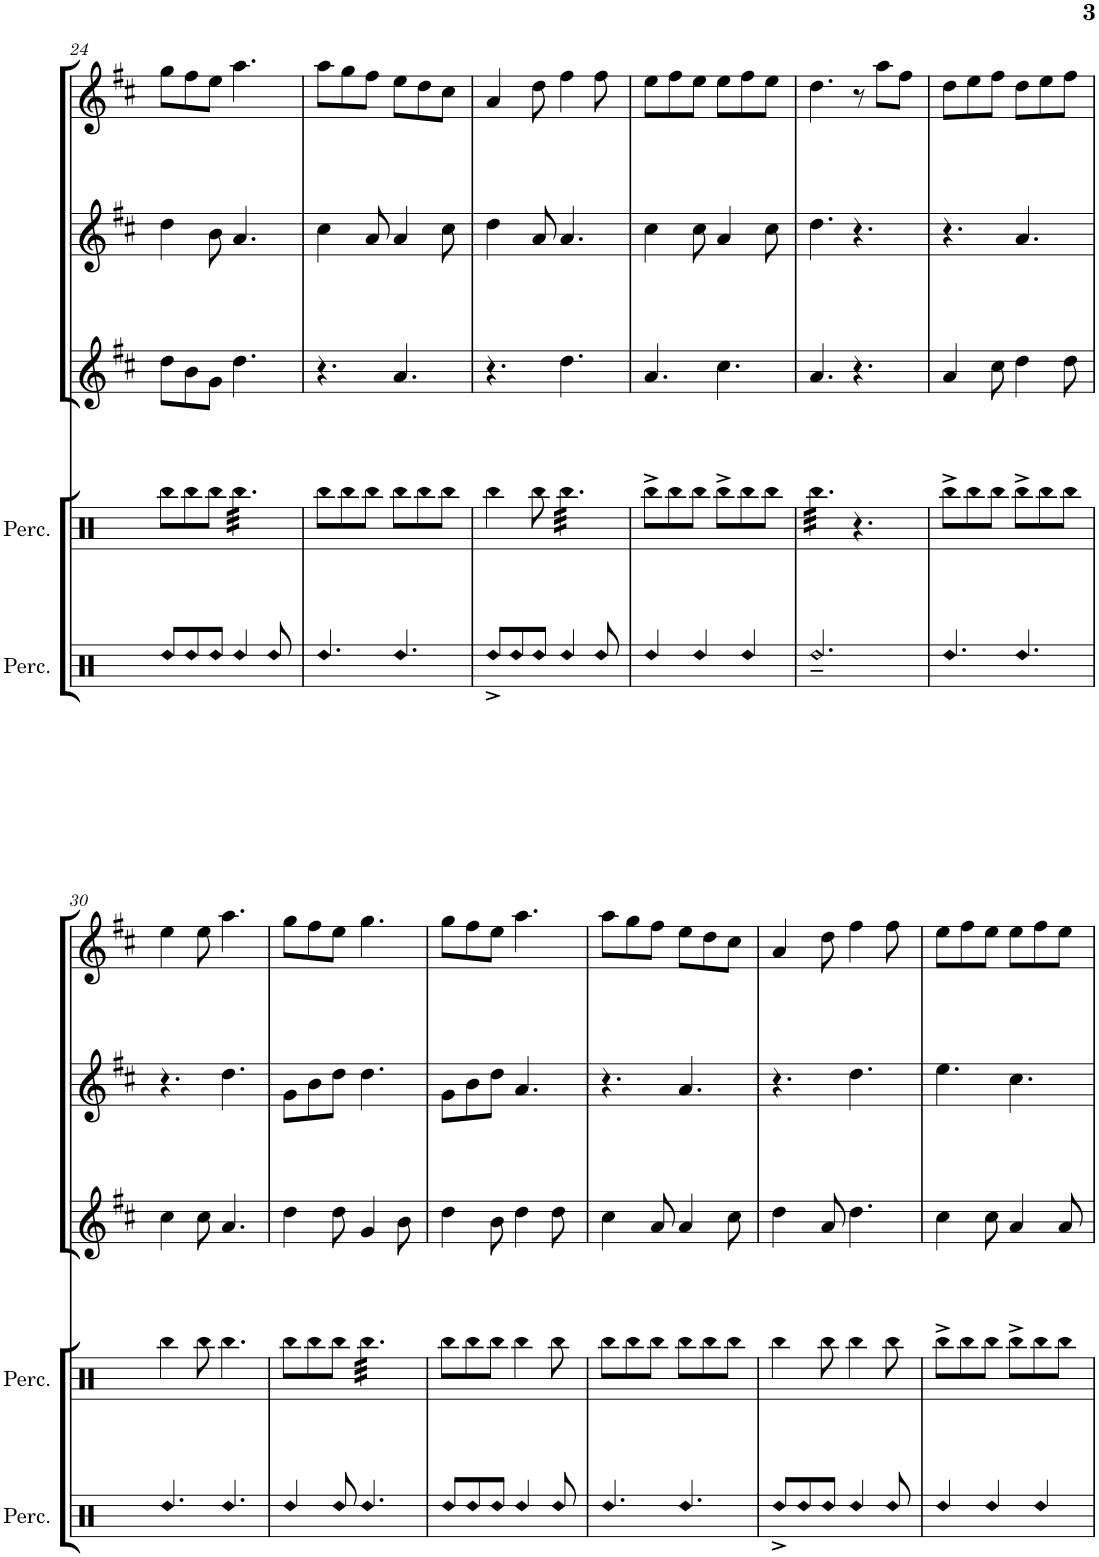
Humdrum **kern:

**kern	**kern	**kern	**kern	**kern
*part5	*part4	*part3	*part2	*part1
*staff5	*staff4	*staff3	*staff2	*staff1
*I"Tabal Greu	*I"Tabal	*I"Gralla 3	*I"Gralla 2	*I"Gralla 1
!!LO:PB:g=z
*clefX	*clefX	*clefG2	*clefG2	*clefG2
*k[]	*k[]	*k[f#c#]	*k[f#c#]	*k[f#c#]
*	*	*D:	*D:	*D:
*M6/8	*M6/8	*M6/8	*M6/8	*M6/8
=24	=24	=24	=24	=24
!LO:N:head=diamond	!	!	!	!
8Rdd/L	8Rbb\L	8dd\L	4dd\	8gg\L
!LO:N:head=diamond	!	!	!	!
8Rdd/	8Rbb\	8b\	.	8ff#\
!LO:N:head=diamond	!	!	!	!
8Rdd/J	8Rbb\J	8g\J	8b\	8ee\J
!LO:N:head=diamond	!	!	!	!
*	*tremolo	*	*	*
4Rdd/	32Rbb\LLL	4.dd\	4.a/	4.aa\
.	32Rbb\	.	.	.
.	32Rbb\	.	.	.
.	32Rbb\	.	.	.
.	32Rbb\	.	.	.
.	32Rbb\	.	.	.
.	32Rbb\	.	.	.
.	32Rbb\	.	.	.
!LO:N:head=diamond	!	!	!	!
8Rdd/	32Rbb\	.	.	.
.	32Rbb\	.	.	.
.	32Rbb\	.	.	.
.	32Rbb\JJJ	.	.	.
*	*Xtremolo	*	*	*
=25	=25	=25	=25	=25
!LO:N:head=diamond	!	!	!	!
4.Rdd/	8Rbb\L	4.r	4cc#\	8aa\L
.	8Rbb\	.	.	8gg\
.	8Rbb\J	.	8a/	8ff#\J
!LO:N:head=diamond	!	!	!	!
4.Rdd/	8Rbb\L	4.a/	4a/	8ee\L
.	8Rbb\	.	.	8dd\
.	8Rbb\J	.	8cc#\	8cc#\J
=26	=26	=26	=26	=26
!LO:N:head=diamond	!	!	!	!
8Rdd^/L	4Rbb\	4.r	4dd\	4a/
!LO:N:head=diamond	!	!	!	!
8Rdd/	.	.	.	.
!LO:N:head=diamond	!	!	!	!
8Rdd/J	8Rbb\	.	8a/	8dd\
!LO:N:head=diamond	!	!	!	!
*	*tremolo	*	*	*
4Rdd/	32Rbb\LLL	4.dd\	4.a/	4ff#\
.	32Rbb\	.	.	.
.	32Rbb\	.	.	.
.	32Rbb\	.	.	.
.	32Rbb\	.	.	.
.	32Rbb\	.	.	.
.	32Rbb\	.	.	.
.	32Rbb\	.	.	.
!LO:N:head=diamond	!	!	!	!
8Rdd/	32Rbb\	.	.	8ff#\
.	32Rbb\	.	.	.
.	32Rbb\	.	.	.
.	32Rbb\JJJ	.	.	.
*	*Xtremolo	*	*	*
=27	=27	=27	=27	=27
!LO:N:head=diamond	!	!	!	!
4Rdd/	8Rbb^\L	4.a/	4cc#\	8ee\L
.	8Rbb\	.	.	8ff#\
!LO:N:head=diamond	!	!	!	!
4Rdd/	8Rbb\J	.	8cc#\	8ee\J
.	8Rbb^\L	4.cc#\	4a/	8ee\L
!LO:N:head=diamond	!	!	!	!
4Rdd/	8Rbb\	.	.	8ff#\
.	8Rbb\J	.	8cc#\	8ee\J
=28	=28	=28	=28	=28
!LO:N:head=diamond	!	!	!	!
*	*tremolo	*	*	*
2.Rdd~/	32Rbb\LLL	4.a/	4.dd\	4.dd\
.	32Rbb\	.	.	.
.	32Rbb\	.	.	.
.	32Rbb\	.	.	.
.	32Rbb\	.	.	.
.	32Rbb\	.	.	.
.	32Rbb\	.	.	.
.	32Rbb\	.	.	.
.	32Rbb\	.	.	.
.	32Rbb\	.	.	.
.	32Rbb\	.	.	.
.	32Rbb\JJJ	.	.	.
*	*Xtremolo	*	*	*
.	4.r	4.r	4.r	8r
.	.	.	.	8aa\L
.	.	.	.	8ff#\J
=29	=29	=29	=29	=29
!LO:N:head=diamond	!	!	!	!
4.Rdd/	8Rbb^\L	4a/	4.r	8dd\L
.	8Rbb\	.	.	8ee\
.	8Rbb\J	8cc#\	.	8ff#\J
!LO:N:head=diamond	!	!	!	!
4.Rdd/	8Rbb^\L	4dd\	4.a/	8dd\L
.	8Rbb\	.	.	8ee\
.	8Rbb\J	8dd\	.	8ff#\J
!!LO:LB:g=z
=30	=30	=30	=30	=30
!LO:N:head=diamond	!	!	!	!
4.Rdd/	4Rbb\	4cc#\	4.r	4ee\
.	8Rbb\	8cc#\	.	8ee\
!LO:N:head=diamond	!	!	!	!
4.Rdd/	4.Rbb\	4.a/	4.dd\	4.aa\
=31	=31	=31	=31	=31
!LO:N:head=diamond	!	!	!	!
4Rdd/	8Rbb\L	4dd\	8g\L	8gg\L
.	8Rbb\	.	8b\	8ff#\
!LO:N:head=diamond	!	!	!	!
8Rdd/	8Rbb\J	8dd\	8dd\J	8ee\J
!LO:N:head=diamond	!	!	!	!
*	*tremolo	*	*	*
4.Rdd/	32Rbb\LLL	4g/	4.dd\	4.gg\
.	32Rbb\	.	.	.
.	32Rbb\	.	.	.
.	32Rbb\	.	.	.
.	32Rbb\	.	.	.
.	32Rbb\	.	.	.
.	32Rbb\	.	.	.
.	32Rbb\	.	.	.
.	32Rbb\	8b\	.	.
.	32Rbb\	.	.	.
.	32Rbb\	.	.	.
.	32Rbb\JJJ	.	.	.
*	*Xtremolo	*	*	*
=32	=32	=32	=32	=32
!LO:N:head=diamond	!	!	!	!
8Rdd/L	8Rbb\L	4dd\	8g\L	8gg\L
!LO:N:head=diamond	!	!	!	!
8Rdd/	8Rbb\	.	8b\	8ff#\
!LO:N:head=diamond	!	!	!	!
8Rdd/J	8Rbb\J	8b\	8dd\J	8ee\J
!LO:N:head=diamond	!	!	!	!
4Rdd/	4Rbb\	4dd\	4.a/	4.aa\
!LO:N:head=diamond	!	!	!	!
8Rdd/	8Rbb\	8dd\	.	.
=33	=33	=33	=33	=33
!LO:N:head=diamond	!	!	!	!
4.Rdd/	8Rbb\L	4cc#\	4.r	8aa\L
.	8Rbb\	.	.	8gg\
.	8Rbb\J	8a/	.	8ff#\J
!LO:N:head=diamond	!	!	!	!
4.Rdd/	8Rbb\L	4a/	4.a/	8ee\L
.	8Rbb\	.	.	8dd\
.	8Rbb\J	8cc#\	.	8cc#\J
=34	=34	=34	=34	=34
!LO:N:head=diamond	!	!	!	!
8Rdd^/L	4Rbb\	4dd\	4.r	4a/
!LO:N:head=diamond	!	!	!	!
8Rdd/	.	.	.	.
!LO:N:head=diamond	!	!	!	!
8Rdd/J	8Rbb\	8a/	.	8dd\
!LO:N:head=diamond	!	!	!	!
4Rdd/	4Rbb\	4.dd\	4.dd\	4ff#\
!LO:N:head=diamond	!	!	!	!
8Rdd/	8Rbb\	.	.	8ff#\
=35	=35	=35	=35	=35
!LO:N:head=diamond	!	!	!	!
4Rdd/	8Rbb^\L	4cc#\	4.ee\	8ee\L
.	8Rbb\	.	.	8ff#\
!LO:N:head=diamond	!	!	!	!
4Rdd/	8Rbb\J	8cc#\	.	8ee\J
.	8Rbb^\L	4a/	4.cc#\	8ee\L
!LO:N:head=diamond	!	!	!	!
4Rdd/	8Rbb\	.	.	8ff#\
.	8Rbb\J	8a/	.	8ee\J
=	=	=	=	=
*-	*-	*-	*-	*-
